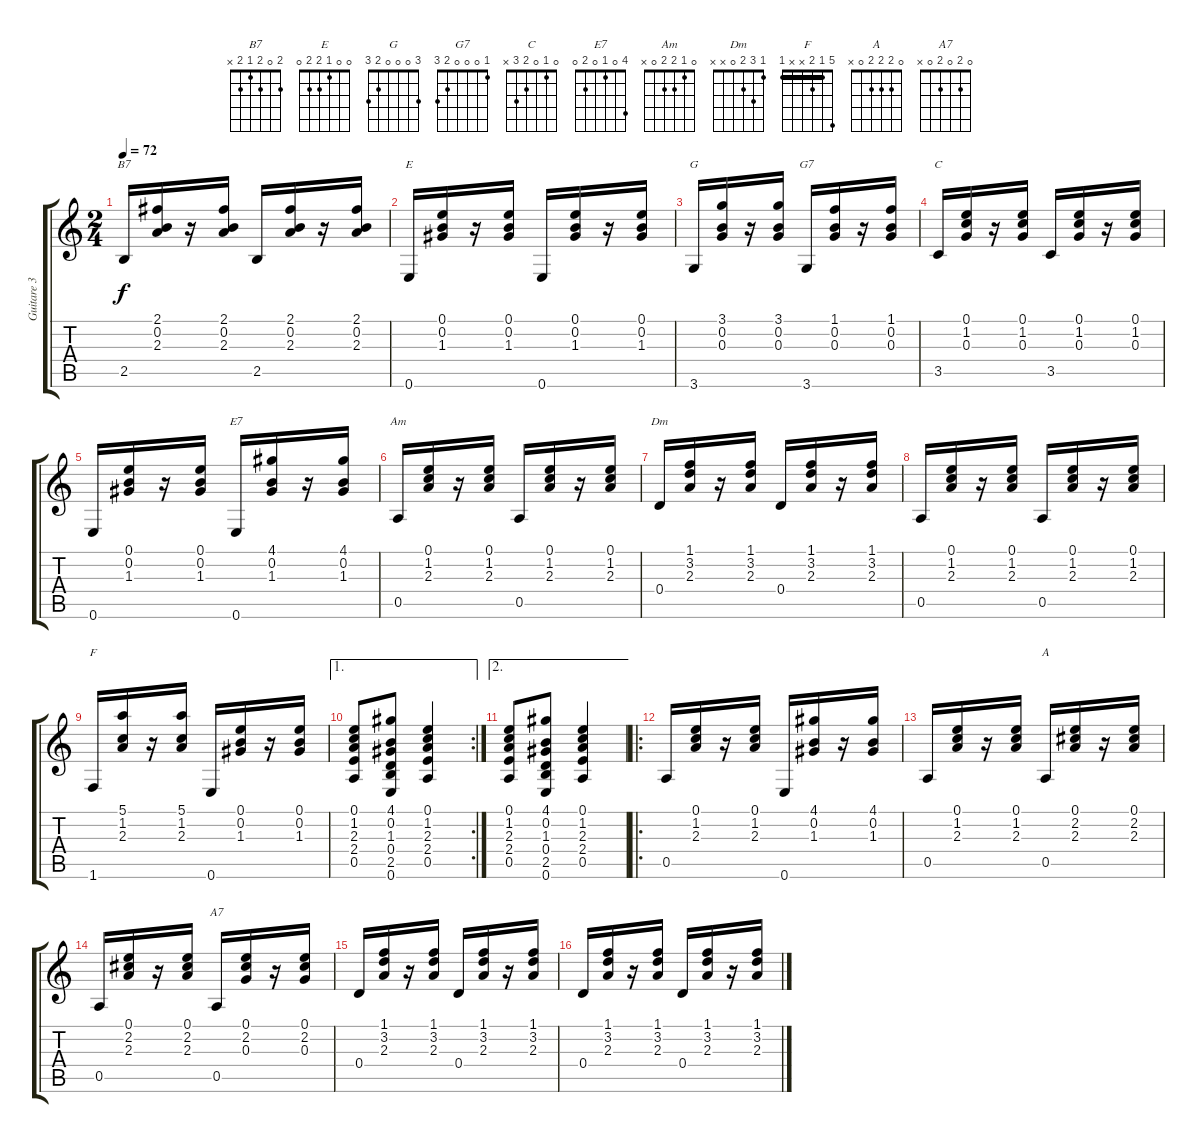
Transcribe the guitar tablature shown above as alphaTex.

\track ("Guitare 3" "Guitare 3") {instrument acousticguitarsteel}
\staff {score tabs}
\tuning (E4 B3 G3 D3 A2 E2) {hide}
\chord ("B7" 2 0 2 1 2 x)
\chord ("E" 0 0 1 2 2 0)
\chord ("G" 3 0 0 0 2 3)
\chord ("G7" 1 0 0 0 2 3)
\chord ("C" 0 1 0 2 3 x)
\chord ("E7" 4 0 1 0 2 0)
\chord ("Am" 0 1 2 2 0 x)
\chord ("Dm" 1 3 2 0 x x)
\chord ("F" 5 1 2 x x 1) {barre 1}
\chord ("A" 0 2 2 2 0 x)
\chord ("A7" 0 2 0 2 0 x)
\ts (2 4)
\tempo 72
\clef g2
\ks c
2.5.16{ch "B7" dy f} (2.1 0.2 2.3).16 r.16 (2.1 0.2 2.3).16 2.5.16 (2.1 0.2 2.3).16 r.16 (2.1 0.2 2.3).16 |
0.6.16{ch "E"} (0.1 0.2 1.3).16 r.16 (0.1 0.2 1.3).16 0.6.16 (0.1 0.2 1.3).16 r.16 (0.1 0.2 1.3).16 |
3.6.16{ch "G"} (3.1 0.2 0.3).16 r.16 (3.1 0.2 0.3).16 3.6.16{ch "G7"} (1.1 0.2 0.3).16 r.16 (1.1 0.2 0.3).16 |
3.5.16{ch "C"} (0.1 1.2 0.3).16 r.16 (0.1 1.2 0.3).16 3.5.16 (0.1 1.2 0.3).16 r.16 (0.1 1.2 0.3).16 |
0.6.16 (0.1 0.2 1.3).16 r.16 (0.1 0.2 1.3).16 0.6.16{ch "E7"} (4.1 0.2 1.3).16 r.16 (4.1 0.2 1.3).16 |
0.5.16{ch "Am"} (0.1 1.2 2.3).16 r.16 (0.1 1.2 2.3).16 0.5.16 (0.1 1.2 2.3).16 r.16 (0.1 1.2 2.3).16 |
0.4.16{ch "Dm"} (1.1 3.2 2.3).16 r.16 (1.1 3.2 2.3).16 0.4.16 (1.1 3.2 2.3).16 r.16 (1.1 3.2 2.3).16 |
0.5.16 (0.1 1.2 2.3).16 r.16 (0.1 1.2 2.3).16 0.5.16 (0.1 1.2 2.3).16 r.16 (0.1 1.2 2.3).16 |
1.6.16{ch "F"} (5.1 1.2 2.3).16 r.16 (5.1 1.2 2.3).16 0.6.16 (0.1 0.2 1.3).16 r.16 (0.1 0.2 1.3).16 |
\ae 1
\rc 2
(0.1 1.2 2.3 2.4 0.5).8 (4.1 0.2 1.3 0.4 2.5 0.6).8 (0.1 1.2 2.3 2.4 0.5).4 |
\ae 2
(0.1 1.2 2.3 2.4 0.5).8 (4.1 0.2 1.3 0.4 2.5 0.6).8 (0.1 1.2 2.3 2.4 0.5).4 |
\ro
0.5.16 (0.1 1.2 2.3).16 r.16 (0.1 1.2 2.3).16 0.6.16 (4.1 0.2 1.3).16 r.16 (4.1 0.2 1.3).16 |
0.5.16 (0.1 1.2 2.3).16 r.16 (0.1 1.2 2.3).16 0.5.16{ch "A"} (0.1 2.2 2.3).16 r.16 (0.1 2.2 2.3).16 |
0.5.16 (0.1 2.2 2.3).16 r.16 (0.1 2.2 2.3).16 0.5.16{ch "A7"} (0.1 2.2 0.3).16 r.16 (0.1 2.2 0.3).16 |
0.4.16 (1.1 3.2 2.3).16 r.16 (1.1 3.2 2.3).16 0.4.16 (1.1 3.2 2.3).16 r.16 (1.1 3.2 2.3).16 |
0.4.16 (1.1 3.2 2.3).16 r.16 (1.1 3.2 2.3).16 0.4.16 (1.1 3.2 2.3).16 r.16 (1.1 3.2 2.3).16
